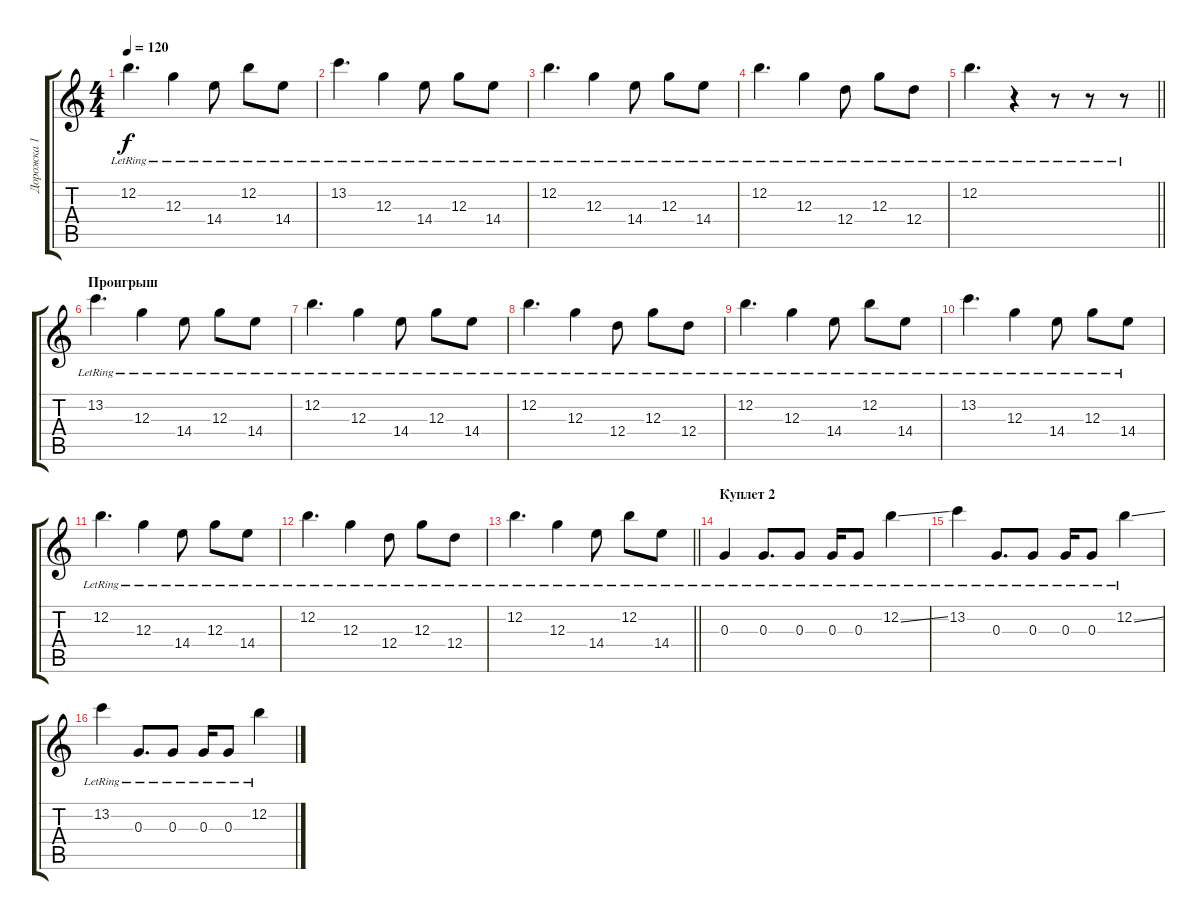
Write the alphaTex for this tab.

\track ("Дорожка 1" "Дорожка 1") {instrument electricguitarjazz}
\staff {score tabs}
\tuning (E4 B3 G3 D3 A2 E2) {hide}
\ts (4 4)
\tempo 120
\clef g2
\ks c
12.2{lr}.4{d dy f} 12.3{lr}.4 14.4{lr}.8 12.2{lr}.8 14.4{lr}.8 |
13.2{lr}.4{d} 12.3{lr}.4 14.4{lr}.8 12.3{lr}.8 14.4{lr}.8 |
12.2{lr}.4{d} 12.3{lr}.4 14.4{lr}.8 12.3{lr}.8 14.4{lr}.8 |
12.2{lr}.4{d} 12.3{lr}.4 12.4{lr}.8 12.3{lr}.8 12.4{lr}.8 |
\barLineRight lightlight
12.2{lr}.4{d} r.4 r.8 r.8 r.8 |
\section ("" "Проигрыш")
13.2{lr}.4{d} 12.3{lr}.4 14.4{lr}.8 12.3{lr}.8 14.4{lr}.8 |
12.2{lr}.4{d} 12.3{lr}.4 14.4{lr}.8 12.3{lr}.8 14.4{lr}.8 |
12.2{lr}.4{d} 12.3{lr}.4 12.4{lr}.8 12.3{lr}.8 12.4{lr}.8 |
12.2{lr}.4{d} 12.3{lr}.4 14.4{lr}.8 12.2{lr}.8 14.4{lr}.8 |
13.2{lr}.4{d} 12.3{lr}.4 14.4{lr}.8 12.3{lr}.8 14.4{lr}.8 |
12.2{lr}.4{d} 12.3{lr}.4 14.4{lr}.8 12.3{lr}.8 14.4{lr}.8 |
12.2{lr}.4{d} 12.3{lr}.4 12.4{lr}.8 12.3{lr}.8 12.4{lr}.8 |
\barLineRight lightlight
12.2{lr}.4{d} 12.3{lr}.4 14.4{lr}.8 12.2{lr}.8 14.4{lr}.8 |
\section ("" "Куплет 2")
0.3{lr}.4 0.3{lr}.8{d} 0.3{lr}.8 0.3{lr}.16 0.3{lr}.8 12.2{ss lr}.4 |
13.2{lr}.4 0.3{lr}.8{d} 0.3{lr}.8 0.3{lr}.16 0.3{lr}.8 12.2{ss lr}.4 |
13.2{lr}.4 0.3{lr}.8{d} 0.3{lr}.8 0.3{lr}.16 0.3{lr}.8 12.2{ss lr}.4
